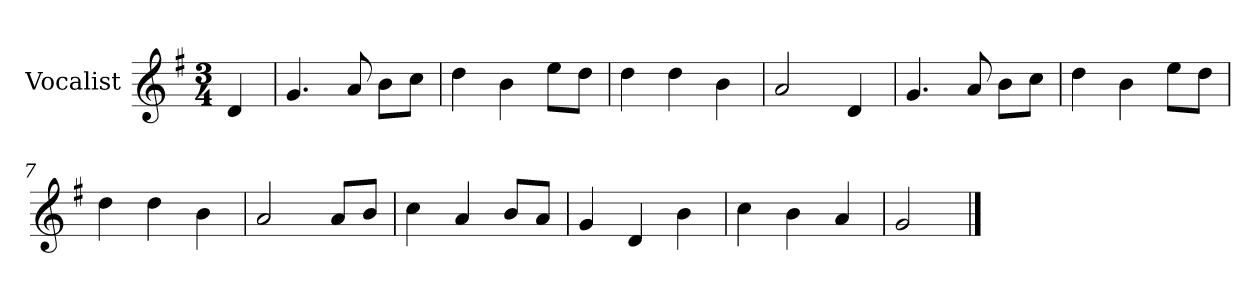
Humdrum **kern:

**kern
*part1
*staff1
*I"Vocalist
*k[f#]
*G:
*M3/4
=
4d
=1
4.g
8a
8bL
8ccJ
=2
4dd
4b
8eeL
8ddJ
=3
4dd
4dd
4b
=4
2a
4d
=5
4.g
8a
8bL
8ccJ
=6
4dd
4b
8eeL
8ddJ
=7
4dd
4dd
4b
=8
2a
8aL
8bJ
=9
4cc
4a
8bL
8aJ
=10
4g
4d
4b
=11
4cc
4b
4a
=12
2g
==
*-
